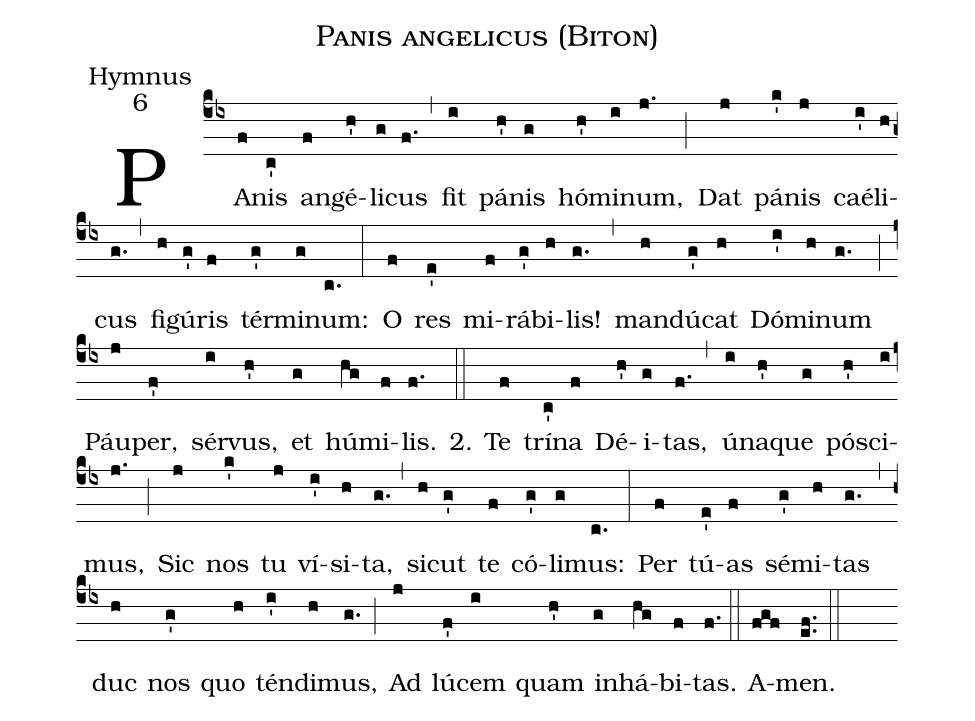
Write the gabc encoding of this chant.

name:Panis angelicus (Biton);
office-part:Hymnus;
mode:6;
%%
(cb4)PA(f)nis(c') an(f)gé(h')li(g)cus(f.) (,)
fit(i) pá(h')nis(g) hó(h')mi(i)num,(j.) (;)
Dat(j) pá(k')nis(j) caé(i')li(h)cus(g.) (,)
fi(h)gú(g')ris(f) tér(g')mi(g)num:(c.) (:)
O(f) res(e') mi(f)rá(g')bi(h)lis!(g.) (,)
man(h)dú(g')cat(h) Dó(i')mi(h)num(g.) (;)
Páu(j)per,(f') sér(i)vus,(h') et(g) hú(hg)mi(f)lis.(f.)    2.(::)

Te(f) trí(c')na(f) Dé(h')i(g)tas,(f.) (,)
ú(i)na(h')que(g) pó(h')sci(i)mus,(j.) (;)
Sic(j) nos(k') tu(j) ví(i')si(h)ta,(g.) (,)
si(h)cut(g') te(f) có(g')li(g)mus:(c.) (:)
Per(f) tú(e')as(f) sé(g')mi(h)tas(g.) (,)
duc(h) nos(g') quo(h) tén(i')di(h)mus,(g.) (;)
Ad(j) lú(f')cem(i) quam(h') in(g)há(hg)bi(f)tas.(f.) (::)
A(fgf)men.(e.f.) (::)
